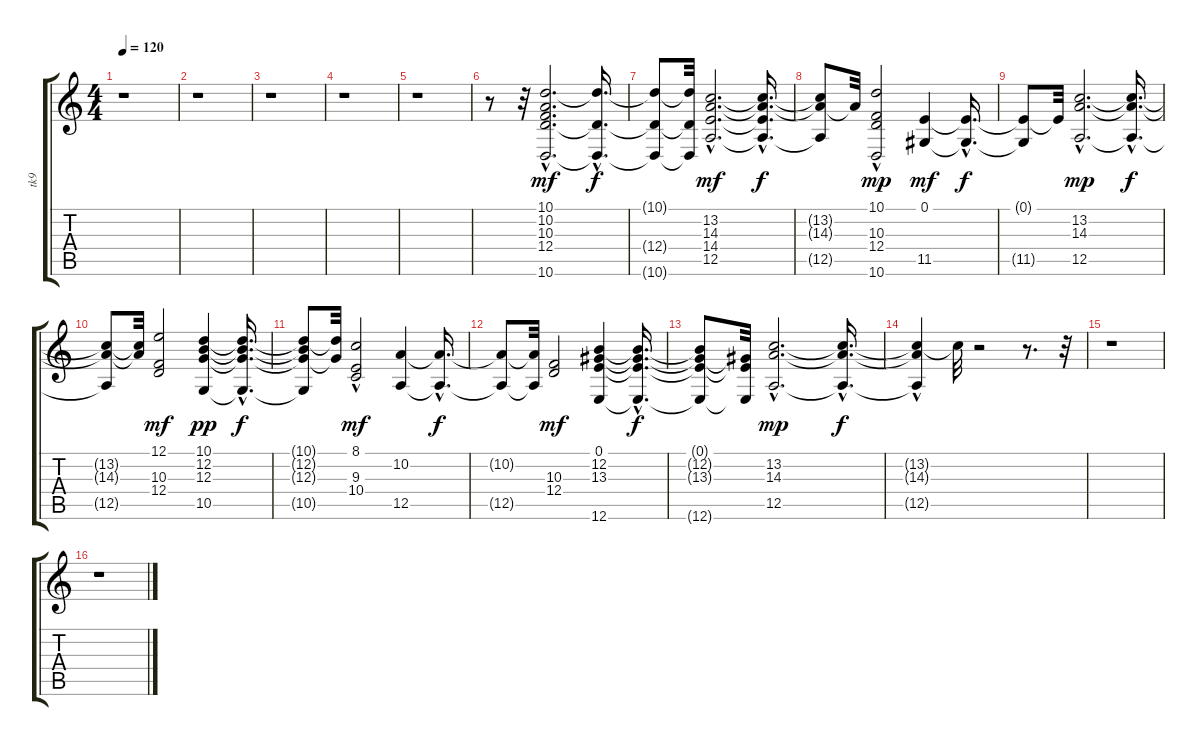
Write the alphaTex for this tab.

\track ("tk9" "tk9") {instrument stringensemble2}
\staff {score tabs}
\tuning (E4 B3 G3 D3 A2 E2) {hide}
\ts (4 4)
\tempo 120
\clef g2
\ks c
r.1{dy f} |
r.1 |
r.1 |
r.1 |
r.1 |
r.8 r.32 (10.1{hac} 10.2{hac} 10.3 12.4{hac} 10.6{hac}).2{d dy mf} (10.1{hac t} 12.4{hac t} 10.6{hac t}).16{d dy f} |
(10.1{t} 12.4{t} 10.6{t}).8 (10.1{t} 12.4{t} 10.6{t}).32 (13.2{hac} 14.3{hac} 14.4{hac} 12.5{hac}).2{d dy mf} (13.2{hac t} 14.3{hac t} 14.4{t} 12.5{hac t}).16{d dy f} |
(13.2{t} 14.3{t} 12.5{t}).8 14.3{t}.32 (10.1 10.3{hac} 12.4 10.6).2{dy mp} (0.1 11.5).4{dy mf} (0.1{hac t} 11.5{hac t}).16{d dy f} |
(0.1{t} 11.5{t}).8 0.1{t}.32 (13.2{hac} 14.3{hac} 12.5{hac}).2{d dy mp} (13.2{hac t} 14.3{hac t} 12.5{hac t}).16{d dy f} |
(13.2{t} 14.3{t} 12.5{t}).8 (13.2{t} 14.3{t}).32 (12.1 10.3 12.4).2{dy mf} (10.1 12.2 12.3 10.5).4{dy pp} (10.1{hac t} 12.2{hac t} 12.3{hac t} 10.5{hac t}).16{d dy f} |
(10.1{t} 12.2{t} 12.3{t} 10.5{t}).8 (10.1{t} 12.3{t}).32 (8.1 9.3{hac} 10.4).2{dy mf} (10.2 12.5).4 (10.2{hac t} 12.5{hac t}).16{d dy f} |
(10.2{t} 12.5{t}).8 (10.2{t} 12.5{t}).32 (10.3 12.4).2{dy mf} (0.1 12.2 13.3 12.6).4 (0.1{hac t} 12.2{hac t} 13.3{hac t} 12.6{hac t}).16{d dy f} |
(0.1{t} 12.2{t} 13.3{t} 12.6{t}).8 (0.1{t} 13.3{t} 12.6{t}).32 (13.2{hac} 14.3{hac} 12.5{hac}).2{d dy mp} (13.2{hac t} 14.3{hac t} 12.5{hac t}).16{d dy f} |
(13.2{t} 14.3{hac t} 12.5{hac t}).4 13.2{t}.32 r.2 r.8{d} r.32 |
r.1 |
r.1
